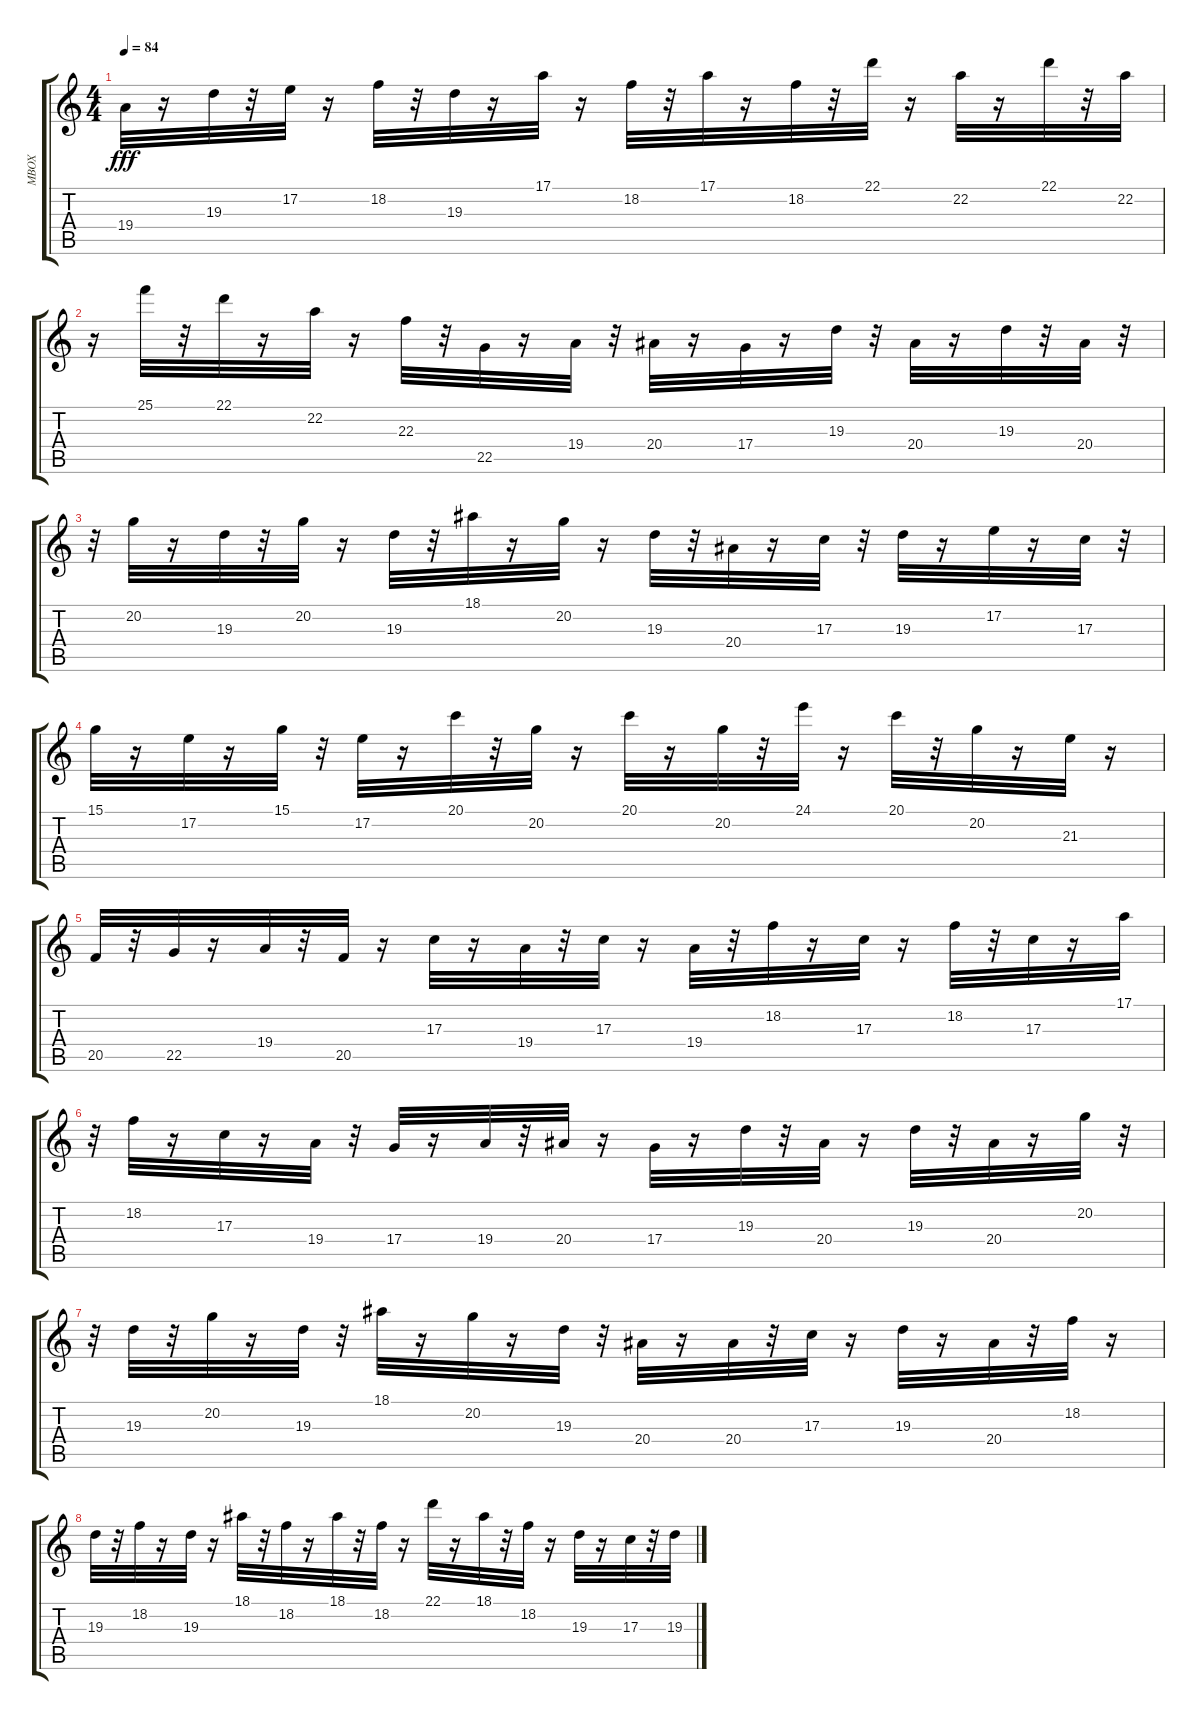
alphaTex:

\track ("MBOX" "MBOX") {instrument musicbox}
\staff {score tabs}
\tuning (E4 B3 G3 D3 A2 E2) {hide}
\ts (4 4)
\tempo 84
\clef g2
\ks c
19.4.32{dy fff} r.16 19.3.32 r.32 17.2.32 r.16 18.2.32 r.32 19.3.32 r.16 17.1.32 r.16 18.2.32 r.32 17.1.32 r.16 18.2.32 r.32 22.1.32 r.16 22.2.32 r.16 22.1.32 r.32 22.2.32 |
r.16 25.1.32 r.32 22.1.32 r.16 22.2.32 r.16 22.3.32 r.32 22.5.32 r.16 19.4.32 r.32 20.4.32 r.16 17.4.32 r.16 19.3.32 r.32 20.4.32 r.16 19.3.32 r.32 20.4.32 r.32 |
r.32 20.2.32 r.16 19.3.32 r.32 20.2.32 r.16 19.3.32 r.32 18.1.32 r.16 20.2.32 r.16 19.3.32 r.32 20.4.32 r.16 17.3.32 r.32 19.3.32 r.16 17.2.32 r.16 17.3.32 r.32 |
15.1.32 r.16 17.2.32 r.16 15.1.32 r.32 17.2.32 r.16 20.1.32 r.32 20.2.32 r.16 20.1.32 r.16 20.2.32 r.32 24.1.32 r.16 20.1.32 r.32 20.2.32 r.16 21.3.32 r.16 |
20.5.32 r.32 22.5.32 r.16 19.4.32 r.32 20.5.32 r.16 17.3.32 r.16 19.4.32 r.32 17.3.32 r.16 19.4.32 r.32 18.2.32 r.16 17.3.32 r.16 18.2.32 r.32 17.3.32 r.16 17.1.32 |
r.32 18.2.32 r.16 17.3.32 r.16 19.4.32 r.32 17.4.32 r.16 19.4.32 r.32 20.4.32 r.16 17.4.32 r.16 19.3.32 r.32 20.4.32 r.16 19.3.32 r.32 20.4.32 r.16 20.2.32 r.32 |
r.32 19.3.32 r.32 20.2.32 r.16 19.3.32 r.32 18.1.32 r.16 20.2.32 r.16 19.3.32 r.32 20.4.32 r.16 20.4.32 r.32 17.3.32 r.16 19.3.32 r.16 20.4.32 r.32 18.2.32 r.16 |
19.3.32 r.32 18.2.32 r.16 19.3.32 r.16 18.1.32 r.32 18.2.32 r.16 18.1.32 r.32 18.2.32 r.16 22.1.32 r.16 18.1.32 r.32 18.2.32 r.16 19.3.32 r.16 17.3.32 r.32 19.3.32
